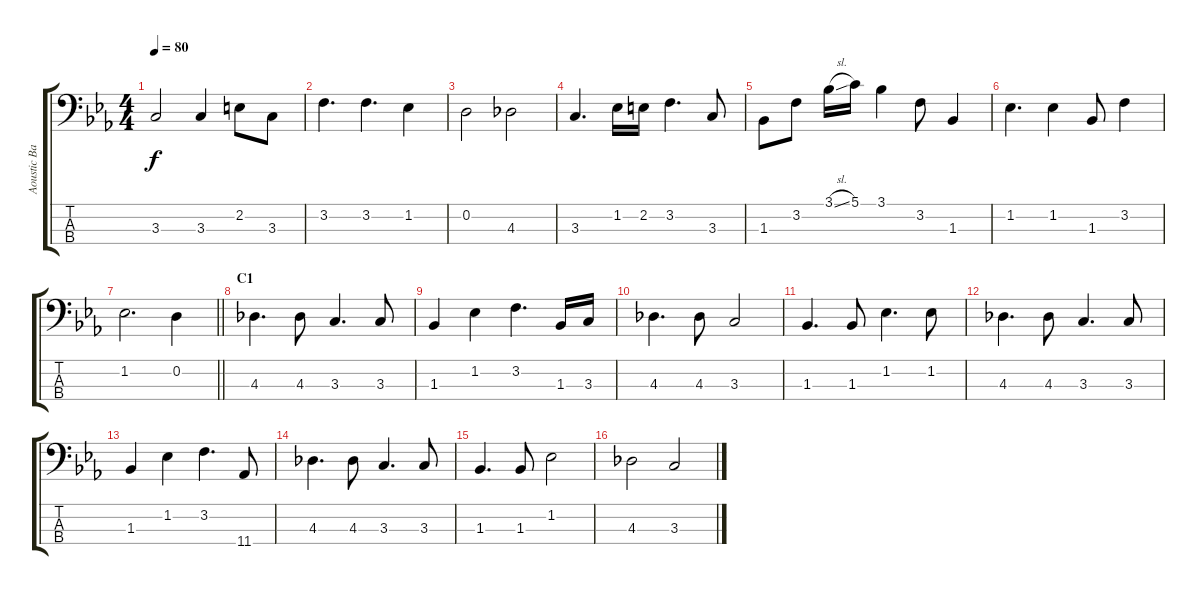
\track ("Aoustic Bass" "Aoustic Ba") {instrument acousticbass}
\staff {score tabs}
\tuning (G2 D2 A1 A0) {hide}
\ts (4 4)
\tempo 80
\clef f4
\ks eb
3.3.2{dy f} 3.3.4 2.2.8 3.3.8 |
3.2.4{d} 3.2.4{d} 1.2.4 |
0.2.2 4.3.2 |
3.3.4{d} 1.2.16 2.2.16 3.2.4{d} 3.3.8 |
1.3.8 3.2.8 3.1{sl}.16 5.1.16 3.1.4 3.2.8 1.3.4 |
1.2.4{d} 1.2.4 1.3.8 3.2.4 |
\barLineRight lightlight
1.2.2{d} 0.2.4 |
\section ("" "C1")
4.3.4{d} 4.3.8 3.3.4{d} 3.3.8 |
1.3.4 1.2.4 3.2.4{d} 1.3.16 3.3.16 |
4.3.4{d} 4.3.8 3.3.2 |
1.3.4{d} 1.3.8 1.2.4{d} 1.2.8 |
4.3.4{d} 4.3.8 3.3.4{d} 3.3.8 |
1.3.4 1.2.4 3.2.4{d} 11.4.8 |
4.3.4{d} 4.3.8 3.3.4{d} 3.3.8 |
1.3.4{d} 1.3.8 1.2.2 |
4.3.2 3.3.2
